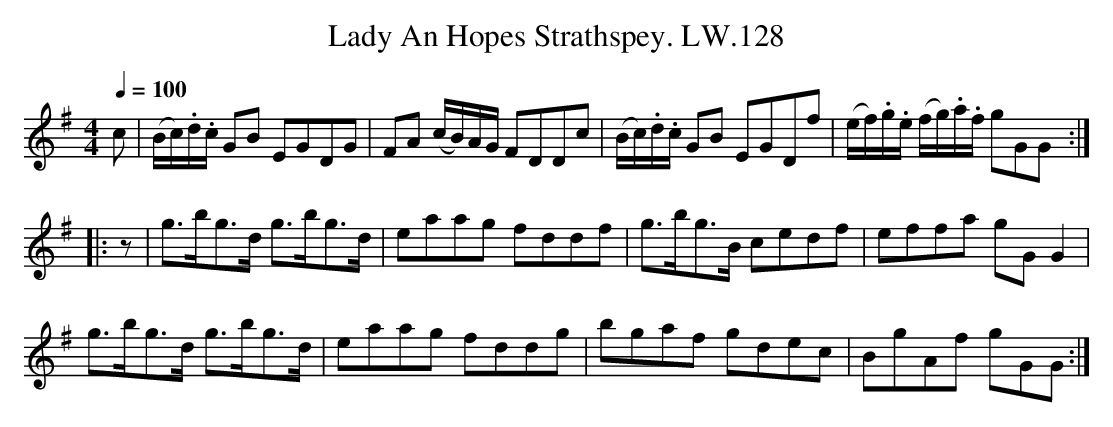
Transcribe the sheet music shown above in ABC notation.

X:1
T:Lady An Hopes Strathspey. LW.128
M:4/4
Q:1/4=100
L:1/8
K:G
c | (B/c/).d/.c/ GB EGDG | FA (c/B/)A/G/ FDDc | (B/c/).d/.c/ GB EGDf | (e/f/).g/.e/ (f/g/).a/.f/ gGG :|
|: z | g>bg>d g>bg>d | eaag fddf | g>bg>B cedf | effa gG G2 |
g>bg>d g>bg>d | eaag fddg | bgaf gdec | BgAf gGG :|
